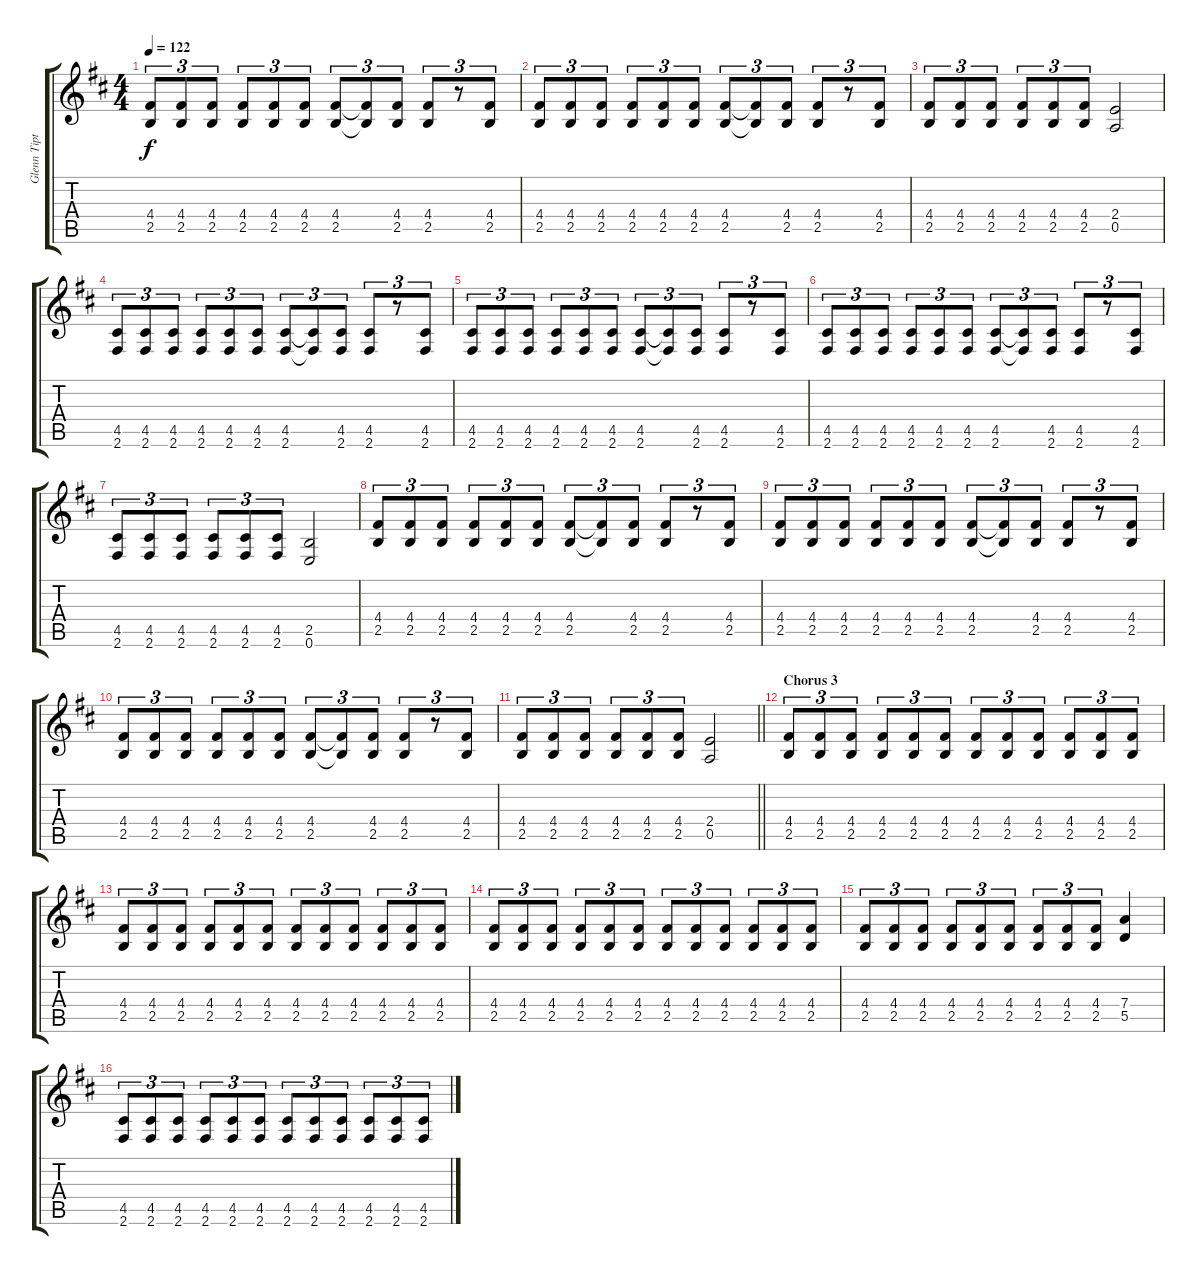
\track ("Glenn Tipton" "Glenn Tipt") {instrument distortionguitar}
\staff {score tabs}
\tuning (E4 B3 G3 D3 A2 E2) {hide}
\ts (4 4)
\tempo 122
\clef g2
\ks d
(4.4 2.5).8{tu (3 2) dy f} (4.4 2.5).8{tu (3 2)} (4.4 2.5).8{tu (3 2)} (4.4 2.5).8{tu (3 2)} (4.4 2.5).8{tu (3 2)} (4.4 2.5).8{tu (3 2)} (4.4 2.5).8{tu (3 2)} (4.4{t} 2.5{t}).8{tu (3 2)} (4.4 2.5).8{tu (3 2)} (4.4 2.5).8{tu (3 2)} r.8{tu (3 2)} (4.4 2.5).8{tu (3 2)} |
(4.4 2.5).8{tu (3 2)} (4.4 2.5).8{tu (3 2)} (4.4 2.5).8{tu (3 2)} (4.4 2.5).8{tu (3 2)} (4.4 2.5).8{tu (3 2)} (4.4 2.5).8{tu (3 2)} (4.4 2.5).8{tu (3 2)} (4.4{t} 2.5{t}).8{tu (3 2)} (4.4 2.5).8{tu (3 2)} (4.4 2.5).8{tu (3 2)} r.8{tu (3 2)} (4.4 2.5).8{tu (3 2)} |
(4.4 2.5).8{tu (3 2)} (4.4 2.5).8{tu (3 2)} (4.4 2.5).8{tu (3 2)} (4.4 2.5).8{tu (3 2)} (4.4 2.5).8{tu (3 2)} (4.4 2.5).8{tu (3 2)} (2.4 0.5).2 |
(4.5 2.6).8{tu (3 2)} (4.5 2.6).8{tu (3 2)} (4.5 2.6).8{tu (3 2)} (4.5 2.6).8{tu (3 2)} (4.5 2.6).8{tu (3 2)} (4.5 2.6).8{tu (3 2)} (4.5 2.6).8{tu (3 2)} (4.5{t} 2.6{t}).8{tu (3 2)} (4.5 2.6).8{tu (3 2)} (4.5 2.6).8{tu (3 2)} r.8{tu (3 2)} (4.5 2.6).8{tu (3 2)} |
(4.5 2.6).8{tu (3 2)} (4.5 2.6).8{tu (3 2)} (4.5 2.6).8{tu (3 2)} (4.5 2.6).8{tu (3 2)} (4.5 2.6).8{tu (3 2)} (4.5 2.6).8{tu (3 2)} (4.5 2.6).8{tu (3 2)} (4.5{t} 2.6{t}).8{tu (3 2)} (4.5 2.6).8{tu (3 2)} (4.5 2.6).8{tu (3 2)} r.8{tu (3 2)} (4.5 2.6).8{tu (3 2)} |
(4.5 2.6).8{tu (3 2)} (4.5 2.6).8{tu (3 2)} (4.5 2.6).8{tu (3 2)} (4.5 2.6).8{tu (3 2)} (4.5 2.6).8{tu (3 2)} (4.5 2.6).8{tu (3 2)} (4.5 2.6).8{tu (3 2)} (4.5{t} 2.6{t}).8{tu (3 2)} (4.5 2.6).8{tu (3 2)} (4.5 2.6).8{tu (3 2)} r.8{tu (3 2)} (4.5 2.6).8{tu (3 2)} |
(4.5 2.6).8{tu (3 2)} (4.5 2.6).8{tu (3 2)} (4.5 2.6).8{tu (3 2)} (4.5 2.6).8{tu (3 2)} (4.5 2.6).8{tu (3 2)} (4.5 2.6).8{tu (3 2)} (2.5 0.6).2 |
(4.4 2.5).8{tu (3 2)} (4.4 2.5).8{tu (3 2)} (4.4 2.5).8{tu (3 2)} (4.4 2.5).8{tu (3 2)} (4.4 2.5).8{tu (3 2)} (4.4 2.5).8{tu (3 2)} (4.4 2.5).8{tu (3 2)} (4.4{t} 2.5{t}).8{tu (3 2)} (4.4 2.5).8{tu (3 2)} (4.4 2.5).8{tu (3 2)} r.8{tu (3 2)} (4.4 2.5).8{tu (3 2)} |
(4.4 2.5).8{tu (3 2)} (4.4 2.5).8{tu (3 2)} (4.4 2.5).8{tu (3 2)} (4.4 2.5).8{tu (3 2)} (4.4 2.5).8{tu (3 2)} (4.4 2.5).8{tu (3 2)} (4.4 2.5).8{tu (3 2)} (4.4{t} 2.5{t}).8{tu (3 2)} (4.4 2.5).8{tu (3 2)} (4.4 2.5).8{tu (3 2)} r.8{tu (3 2)} (4.4 2.5).8{tu (3 2)} |
(4.4 2.5).8{tu (3 2)} (4.4 2.5).8{tu (3 2)} (4.4 2.5).8{tu (3 2)} (4.4 2.5).8{tu (3 2)} (4.4 2.5).8{tu (3 2)} (4.4 2.5).8{tu (3 2)} (4.4 2.5).8{tu (3 2)} (4.4{t} 2.5{t}).8{tu (3 2)} (4.4 2.5).8{tu (3 2)} (4.4 2.5).8{tu (3 2)} r.8{tu (3 2)} (4.4 2.5).8{tu (3 2)} |
\barLineRight lightlight
(4.4 2.5).8{tu (3 2)} (4.4 2.5).8{tu (3 2)} (4.4 2.5).8{tu (3 2)} (4.4 2.5).8{tu (3 2)} (4.4 2.5).8{tu (3 2)} (4.4 2.5).8{tu (3 2)} (2.4 0.5).2 |
\section ("" "Chorus 3")
(4.4 2.5).8{tu (3 2)} (4.4 2.5).8{tu (3 2)} (4.4 2.5).8{tu (3 2)} (4.4 2.5).8{tu (3 2)} (4.4 2.5).8{tu (3 2)} (4.4 2.5).8{tu (3 2)} (4.4 2.5).8{tu (3 2)} (4.4 2.5).8{tu (3 2)} (4.4 2.5).8{tu (3 2)} (4.4 2.5).8{tu (3 2)} (4.4 2.5).8{tu (3 2)} (4.4 2.5).8{tu (3 2)} |
(4.4 2.5).8{tu (3 2)} (4.4 2.5).8{tu (3 2)} (4.4 2.5).8{tu (3 2)} (4.4 2.5).8{tu (3 2)} (4.4 2.5).8{tu (3 2)} (4.4 2.5).8{tu (3 2)} (4.4 2.5).8{tu (3 2)} (4.4 2.5).8{tu (3 2)} (4.4 2.5).8{tu (3 2)} (4.4 2.5).8{tu (3 2)} (4.4 2.5).8{tu (3 2)} (4.4 2.5).8{tu (3 2)} |
(4.4 2.5).8{tu (3 2)} (4.4 2.5).8{tu (3 2)} (4.4 2.5).8{tu (3 2)} (4.4 2.5).8{tu (3 2)} (4.4 2.5).8{tu (3 2)} (4.4 2.5).8{tu (3 2)} (4.4 2.5).8{tu (3 2)} (4.4 2.5).8{tu (3 2)} (4.4 2.5).8{tu (3 2)} (4.4 2.5).8{tu (3 2)} (4.4 2.5).8{tu (3 2)} (4.4 2.5).8{tu (3 2)} |
(4.4 2.5).8{tu (3 2)} (4.4 2.5).8{tu (3 2)} (4.4 2.5).8{tu (3 2)} (4.4 2.5).8{tu (3 2)} (4.4 2.5).8{tu (3 2)} (4.4 2.5).8{tu (3 2)} (4.4 2.5).8{tu (3 2)} (4.4 2.5).8{tu (3 2)} (4.4 2.5).8{tu (3 2)} (7.4 5.5).4 |
(4.5 2.6).8{tu (3 2)} (4.5 2.6).8{tu (3 2)} (4.5 2.6).8{tu (3 2)} (4.5 2.6).8{tu (3 2)} (4.5 2.6).8{tu (3 2)} (4.5 2.6).8{tu (3 2)} (4.5 2.6).8{tu (3 2)} (4.5 2.6).8{tu (3 2)} (4.5 2.6).8{tu (3 2)} (4.5 2.6).8{tu (3 2)} (4.5 2.6).8{tu (3 2)} (4.5 2.6).8{tu (3 2)}
